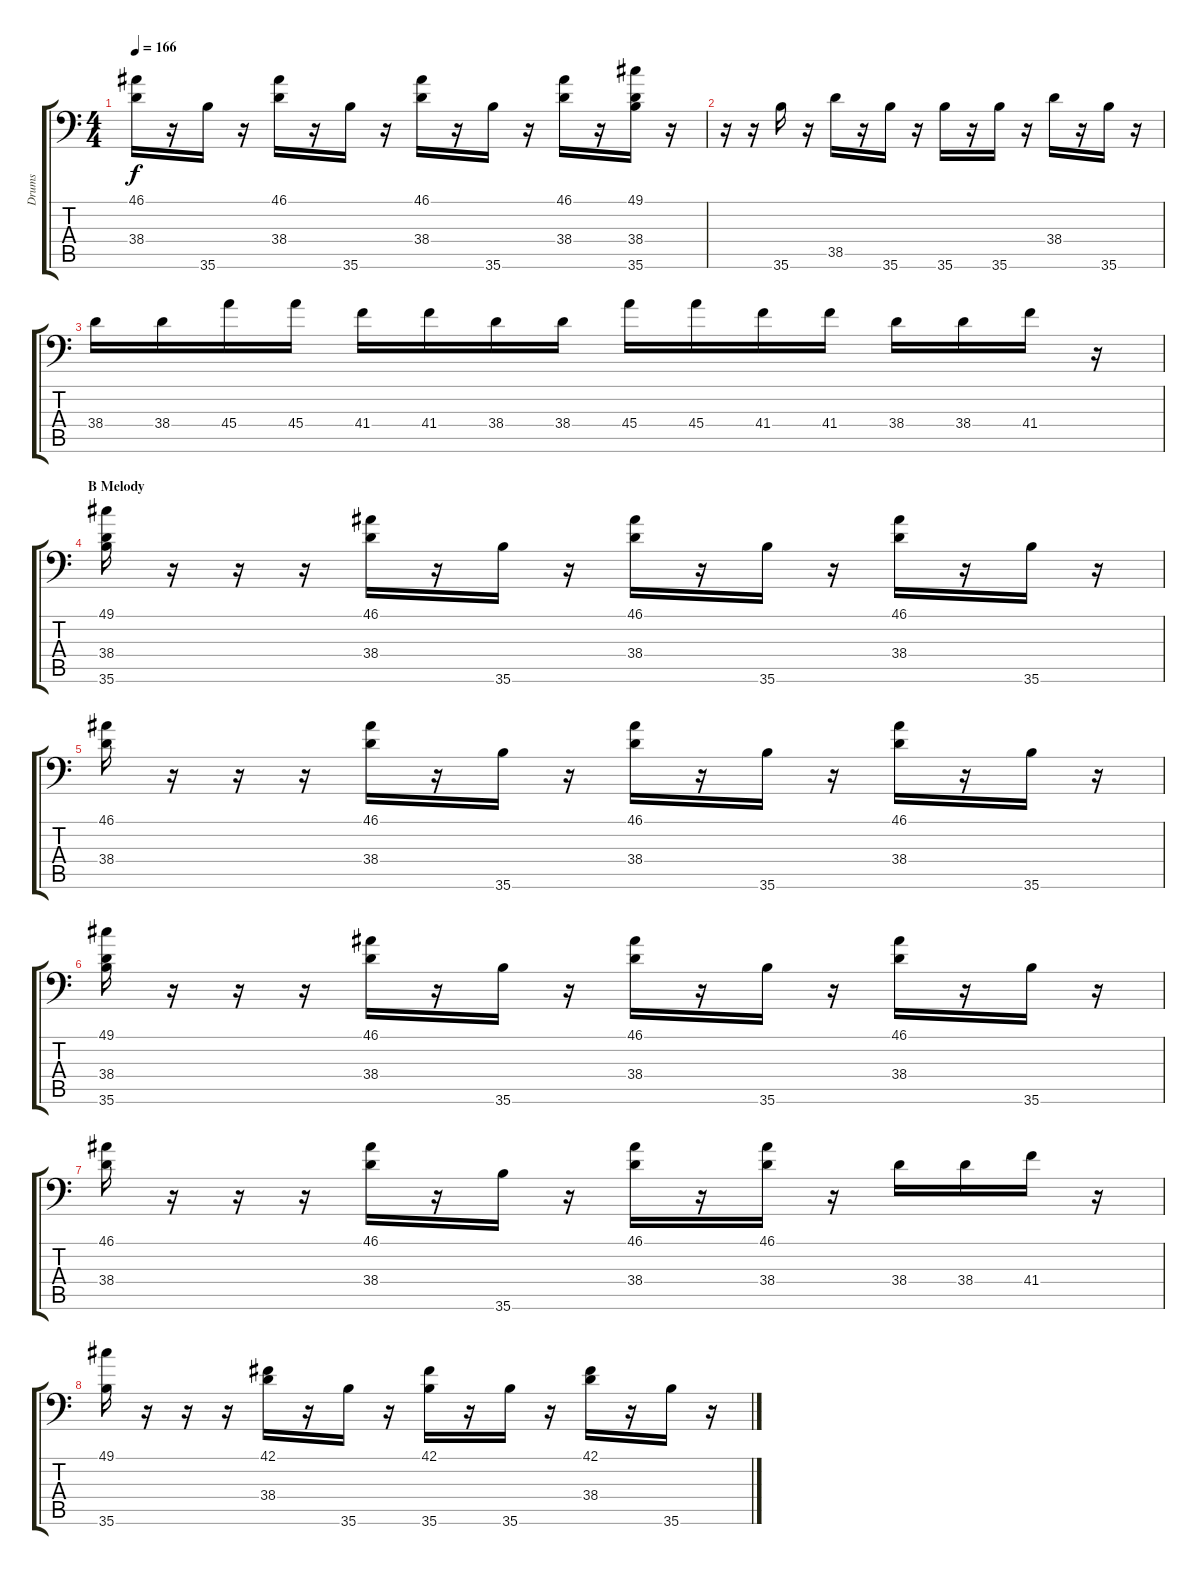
\track ("Drums" "Drums") {instrument acousticgrandpiano}
\staff {score tabs}
\tuning (C-1 C-1 C-1 C-1 C-1 C-1) {hide}
\ts (4 4)
\tempo 166
\clef f4
\ks c
(46.1 38.4).16{dy f} r.16 35.6.16 r.16 (46.1 38.4).16 r.16 35.6.16 r.16 (46.1 38.4).16 r.16 35.6.16 r.16 (46.1 38.4).16 r.16 (49.1 38.4 35.6).16 r.16 |
r.16 r.16 35.6.16 r.16 38.5.16 r.16 35.6.16 r.16 35.6.16 r.16 35.6.16 r.16 38.4.16 r.16 35.6.16 r.16 |
38.4.16 38.4.16 45.4.16 45.4.16 41.4.16 41.4.16 38.4.16 38.4.16 45.4.16 45.4.16 41.4.16 41.4.16 38.4.16 38.4.16 41.4.16 r.16 |
\section ("" "B Melody")
(49.1 38.4 35.6).16 r.16 r.16 r.16 (46.1 38.4).16 r.16 35.6.16 r.16 (46.1 38.4).16 r.16 35.6.16 r.16 (46.1 38.4).16 r.16 35.6.16 r.16 |
(46.1 38.4).16 r.16 r.16 r.16 (46.1 38.4).16 r.16 35.6.16 r.16 (46.1 38.4).16 r.16 35.6.16 r.16 (46.1 38.4).16 r.16 35.6.16 r.16 |
(49.1 38.4 35.6).16 r.16 r.16 r.16 (46.1 38.4).16 r.16 35.6.16 r.16 (46.1 38.4).16 r.16 35.6.16 r.16 (46.1 38.4).16 r.16 35.6.16 r.16 |
(46.1 38.4).16 r.16 r.16 r.16 (46.1 38.4).16 r.16 35.6.16 r.16 (46.1 38.4).16 r.16 (46.1 38.4).16 r.16 38.4.16 38.4.16 41.4.16 r.16 |
(49.1 35.6).16 r.16 r.16 r.16 (42.1 38.4).16 r.16 35.6.16 r.16 (42.1 35.6).16 r.16 35.6.16 r.16 (42.1 38.4).16 r.16 35.6.16 r.16
